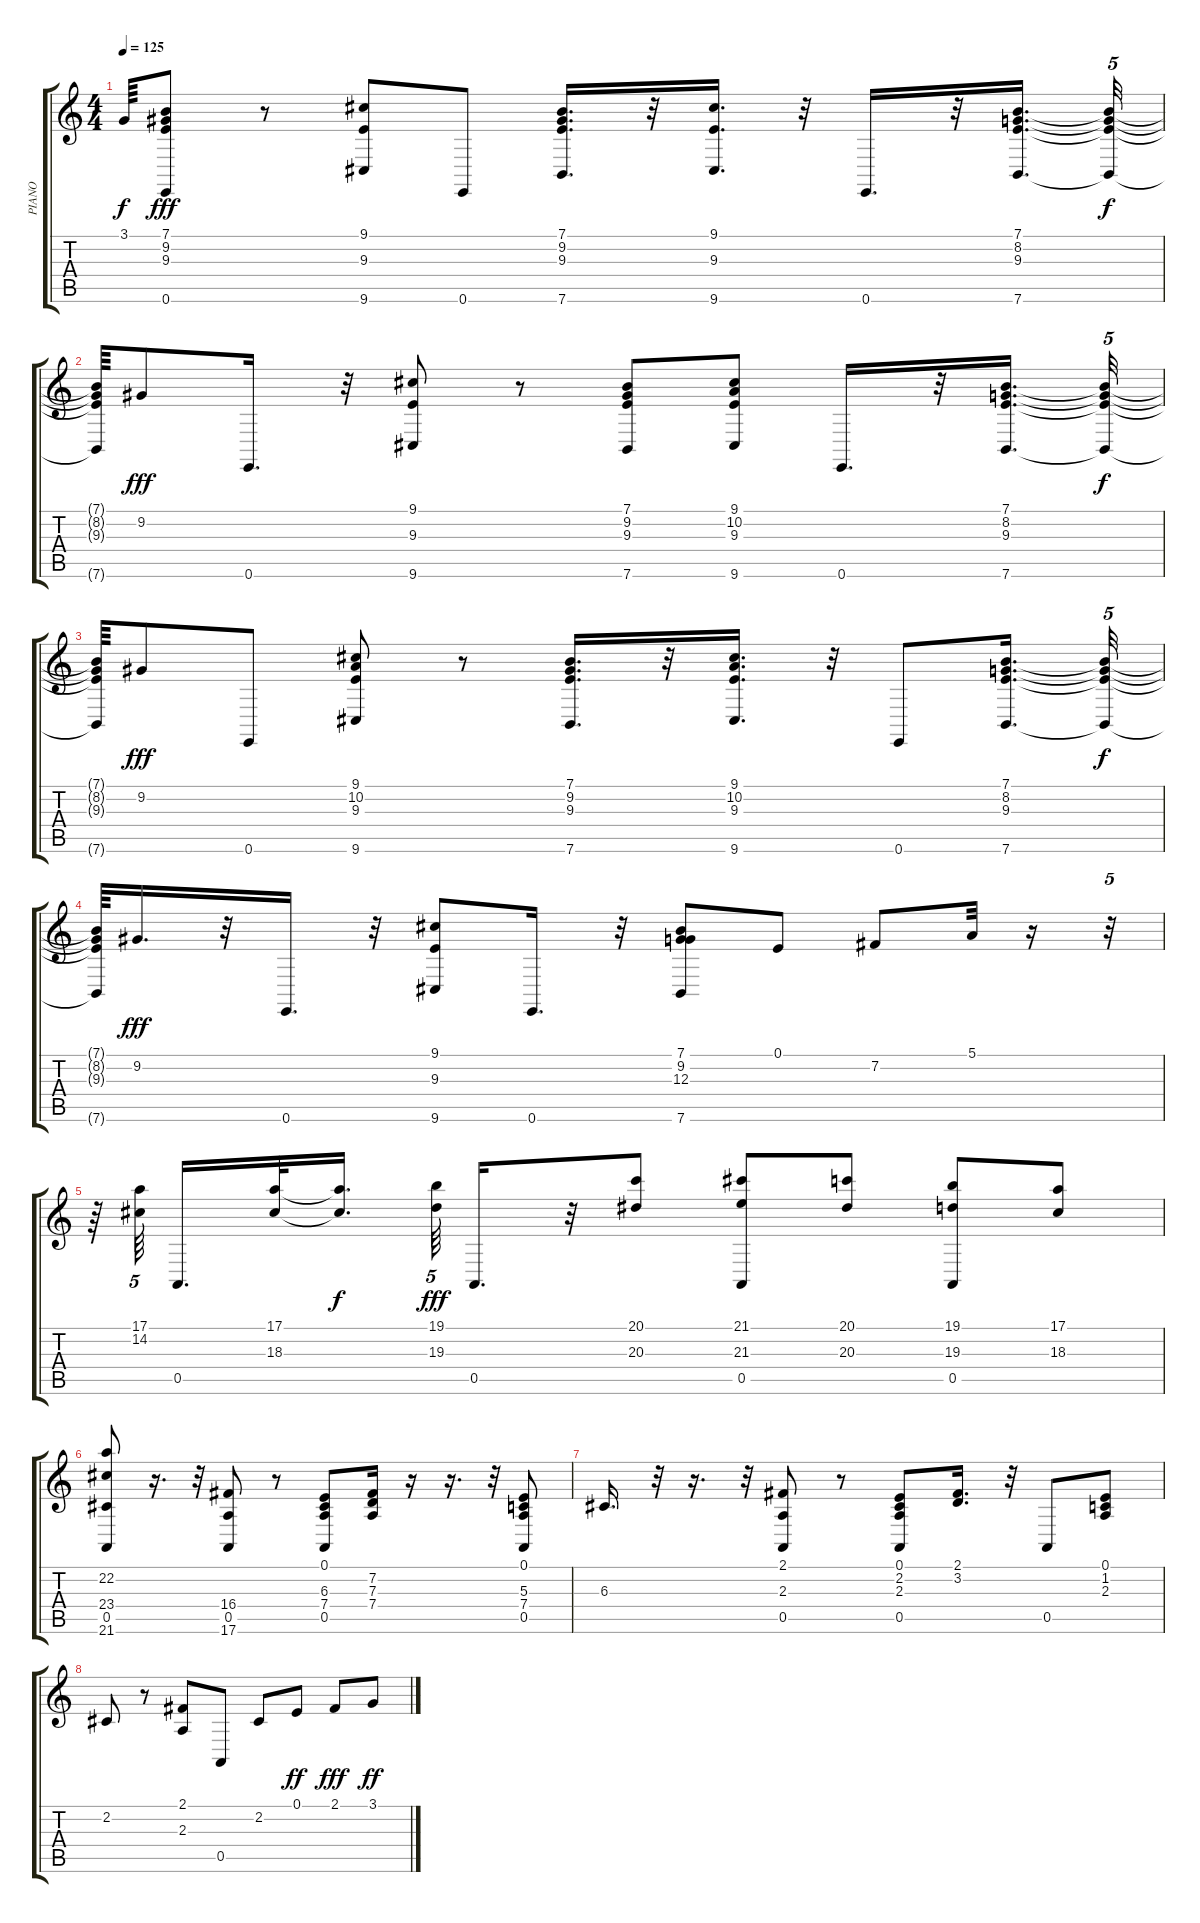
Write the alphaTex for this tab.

\track ("PIANO" "PIANO") {instrument acousticgrandpiano}
\staff {score tabs}
\tuning (E4 B3 G3 D3 A2 E2) {hide}
\ts (4 4)
\tempo 125
\clef g2
\ks c
3.1{t}.64{dy f} (7.1 9.2 9.3 0.6).8{dy fff} r.8 (9.1 9.3 9.6).8 0.6.8 (7.1 9.2 9.3 7.6).16{d} r.32 (9.1 9.3 9.6).16{d} r.32 0.6.16{d} r.32 (7.1 8.2 9.3 7.6).16{d} (7.1{t} 8.2{t} 9.3{t} 7.6{t}).32{tu (5 4) dy f} |
(7.1{t} 8.2{t} 9.3{t} 7.6{t}).64 9.2.8{dy fff} 0.6.16{d} r.32 (9.1 9.3 9.6).8 r.8 (7.1 9.2 9.3 7.6).8 (9.1 10.2 9.3 9.6).8 0.6.16{d} r.32 (7.1 8.2 9.3 7.6).16{d} (7.1{t} 8.2{t} 9.3{t} 7.6{t}).32{tu (5 4) dy f} |
(7.1{t} 8.2{t} 9.3{t} 7.6{t}).64 9.2.8{dy fff} 0.6.8 (9.1 10.2 9.3 9.6).8 r.8 (7.1 9.2 9.3 7.6).16{d} r.32 (9.1 10.2 9.3 9.6).16{d} r.32 0.6.8 (7.1 8.2 9.3 7.6).16{d} (7.1{t} 8.2{t} 9.3{t} 7.6{t}).32{tu (5 4) dy f} |
(7.1{t} 8.2{t} 9.3{t} 7.6{t}).64 9.2.16{d dy fff} r.32 0.6.16{d} r.32 (9.1 9.3 9.6).8 0.6.16{d} r.32 (7.1 9.2 12.3 7.6).8 0.1.8 7.2.8 5.1.32 r.16 r.32{tu (5 4)} |
r.64 (17.1 14.2).64{tu (5 4) beam splitsecondary} 0.5.16{d} (17.1 18.3).32 (17.1{t} 18.3{t}).16{d dy f beam splitsecondary} (19.1 19.3).64{tu (5 4) dy fff} 0.5.16{d} r.32 (20.1 20.3).8 (21.1 21.3 0.5).8 (20.1 20.3).8 (19.1 19.3 0.5).8 (17.1 18.3).8 |
(22.2 23.4 0.5 21.6).8 r.16{d} r.32 (16.4 0.5 17.6).8 r.8 (0.1 6.3 7.4 0.5).8 (7.2 7.3 7.4).16 r.16 r.16{d} r.32 (0.1 5.3 7.4 0.5).8 |
6.3.16{d} r.32 r.16{d} r.32 (2.1 2.3 0.5).8 r.8 (0.1 2.2 2.3 0.5).8 (2.1 3.2).16{d} r.32 0.5.8 (0.1 1.2 2.3).8 |
2.2.8 r.8 (2.1 2.3).8 0.5.8 2.2.8 0.1.8{dy ff} 2.1.8{dy fff} 3.1.8{dy ff}
